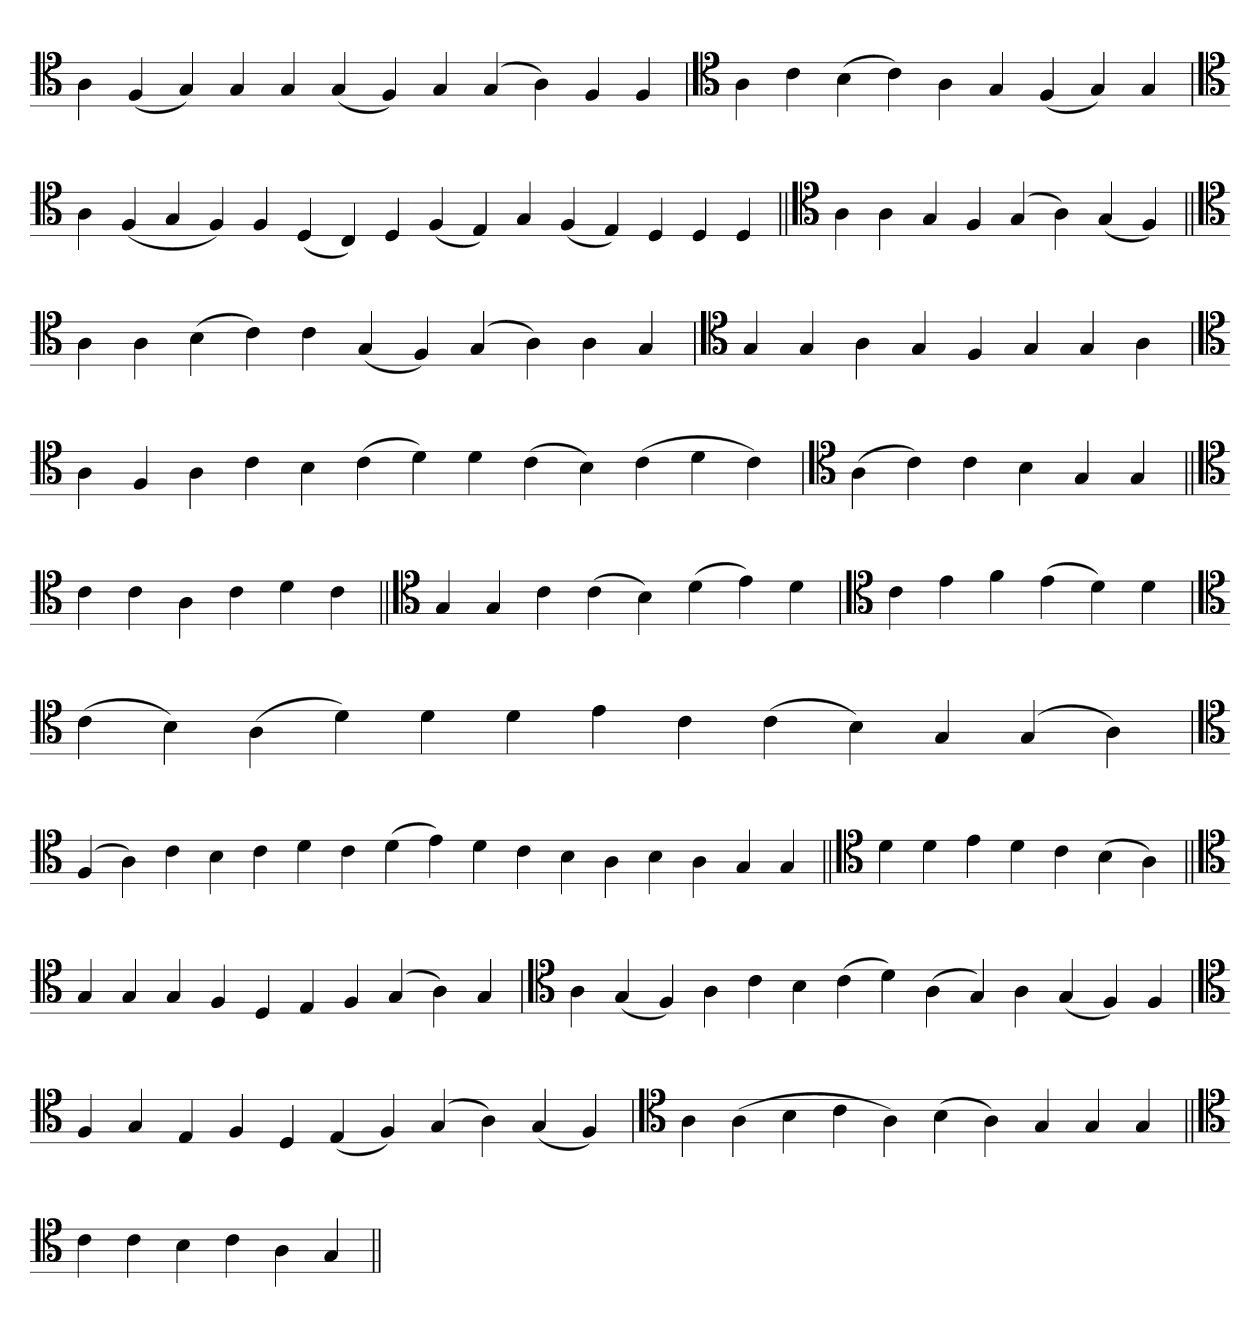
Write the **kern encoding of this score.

**kern
*part1
*staff1
*clefC4
=
4A
(4F
4G)
4G
4G
(4G
4F)
4G
(4G
4A)
4F
4F
='
*clefC4
4A
4c
(4B
4c)
4A
4G
(4F
4G)
4G
=`
*clefC4
4A
(4F
4G
4F)
4F
(4D
4C)
4D
(4F
4E)
4G
(4F
4E)
4D
4D
4D
=||
*clefC4
4A
4A
4G
4F
(4G
4A)
(4G
4F)
=||
*clefC4
4A
4A
(4B
4c)
4c
(4G
4F)
(4G
4A)
4A
4G
=`
*clefC4
4G
4G
4A
4G
4F
4G
4G
4A
='
*clefC4
4A
4F
4A
4c
4B
(4c
4d)
4d
(4c
4B)
(4c
4d
4c)
=`
*clefC4
(4A
4c)
4c
4B
4G
4G
=||
*clefC4
4c
4c
4A
4c
4d
4c
=||
*clefC4
4G
4G
4c
(4c
4B)
(4d
4e)
4d
=`
*clefC4
4c
4e
4f
(4e
4d)
4d
='
*clefC4
(4c
4B)
(4A
4d)
4d
4d
4e
4c
(4c
4B)
4G
(4G
4A)
='
*clefC4
(4F
4A)
4c
4B
4c
4d
4c
(4d
4e)
4d
4c
4B
4A
4B
4A
4G
4G
=||
*clefC4
4d
4d
4e
4d
4c
(4B
4A)
=||
*clefC4
4G
4G
4G
4F
4D
4E
4F
(4G
4A)
4G
=`
*clefC4
4A
(4G
4F)
4A
4c
4B
(4c
4d)
(4A
4G)
4A
(4G
4F)
4F
='
*clefC4
4F
4G
4E
4F
4D
(4E
4F)
(4G
4A)
(4G
4F)
=`
*clefC4
4A
(4A
4B
4c
4A)
(4B
4A)
4G
4G
4G
=||
*clefC4
4c
4c
4B
4c
4A
4G
=||
*-
